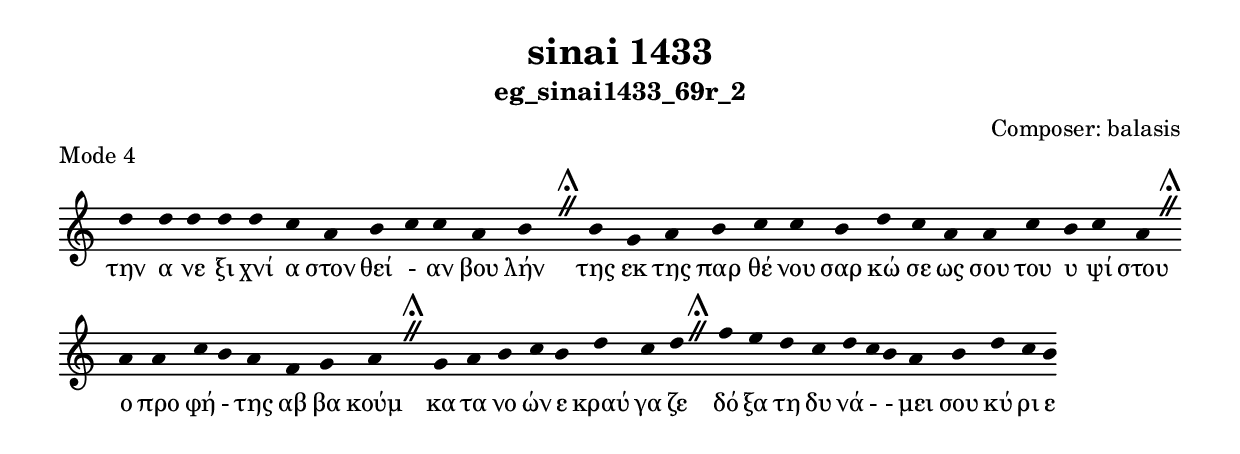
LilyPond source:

\include "gregorian.ly"

	\header {
 	  title = "sinai 1433"
	  subtitle = "eg_sinai1433_69r_2"
	  composer = "Composer: balasis"
	  piece = "Mode 4"
	}

	chant = {
	  d''4 d''4 d''4 d''4 d''4 c''4 a'4 b'4 c''4 c''4 a'4 b'4 \divisioMaior
 b'4 g'4 a'4 b'4 c''4 c''4 b'4 d''4 c''4 a'4 a'4 c''4 b'4 c''4 a'4 \divisioMaior
 a'4 a'4 c''4 b'4 a'4 f'4 g'4 a'4 \divisioMaior
 g'4 a'4 b'4 c''4 b'4 d''4 c''4 d''4 \divisioMaior
 f''4 e''4 d''4 c''4 d''4 c''4 b'4 a'4 b'4 d''4 c''4 b'4\finalis
	}

	verba = \lyricmode {την α νε ξι χνί α στον θεί - αν βου λήν 
της εκ της παρ θέ νου σαρ κώ σε ως σου του υ ψί στου 
ο προ φή - της αβ βα κούμ 
κα τα νο ών ε κραύ γα ζε 
δό ξα τη δυ νά -  - μει σου κύ ρι ε 
	}


	\score {
	  \new Staff <<
	  \new Voice = "melody" \chant
	  \new Lyrics = "one" \lyricsto melody \verba
	  >>
	  \layout {
	    \context {
	      \Staff
	      \remove "Time_signature_engraver"
	      \remove "Bar_engraver"
	    }
	    \context {
	      \Voice
	      \remove "Stem_engraver"
	    }
	  }
	}